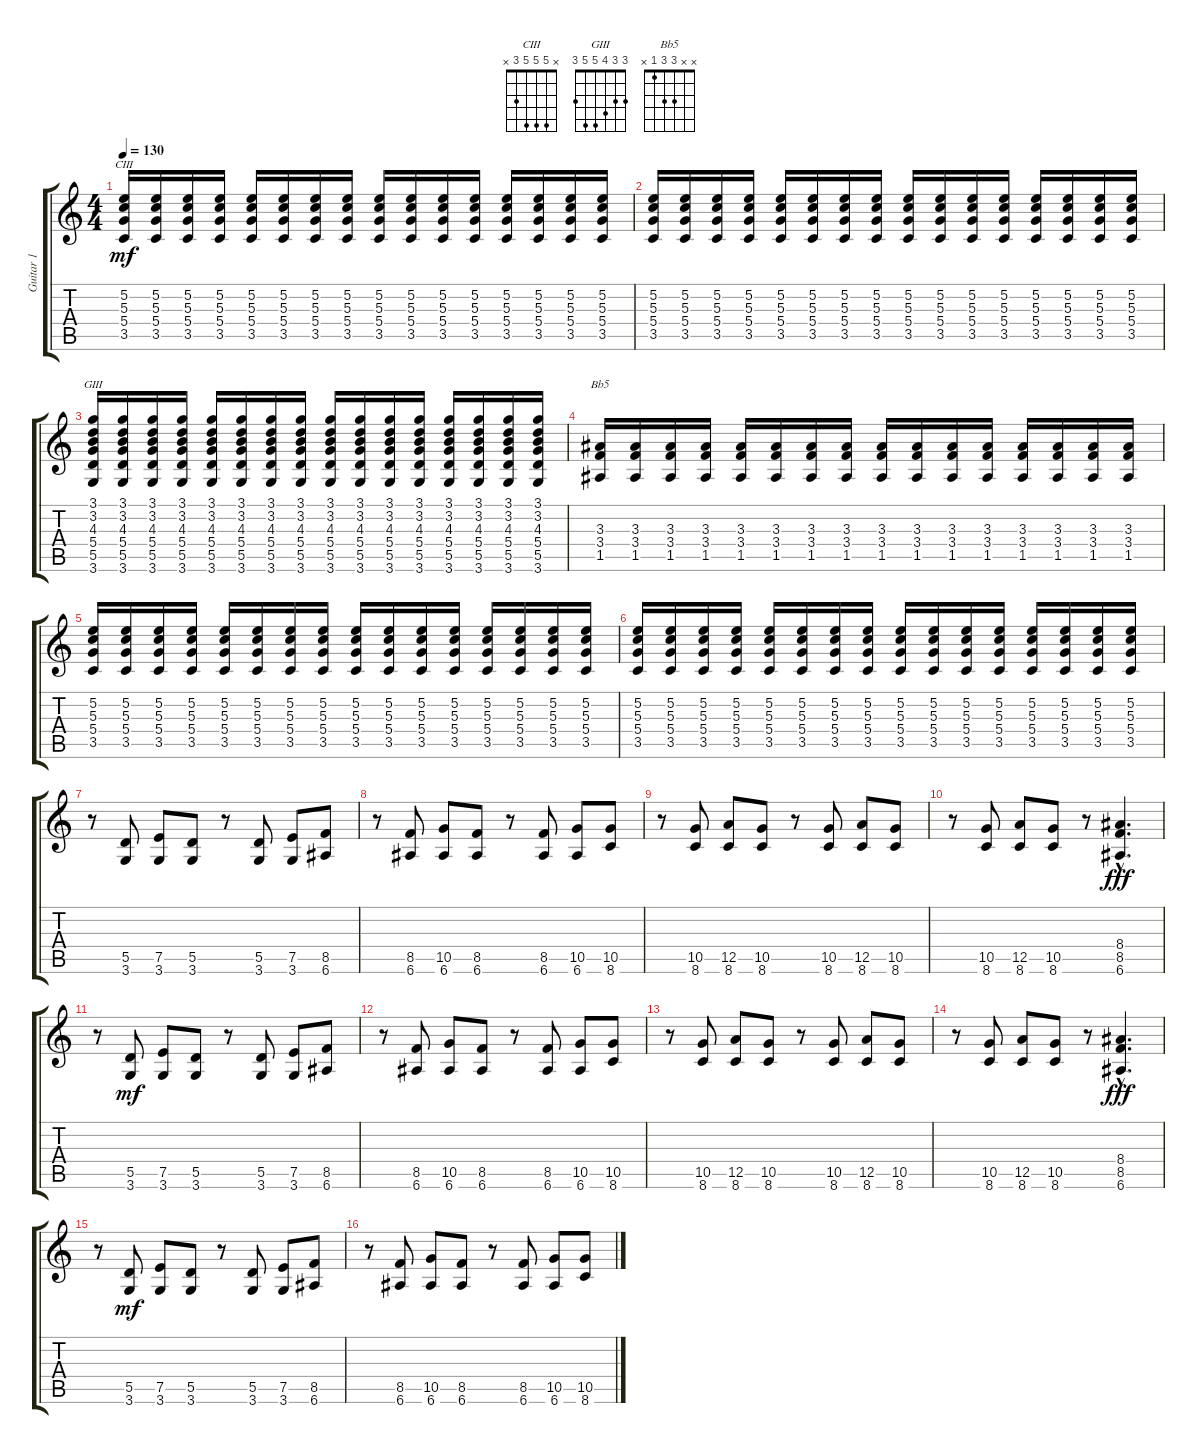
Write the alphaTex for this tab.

\track ("Guitar 1" "Guitar 1") {instrument acousticguitarnylon}
\staff {score tabs}
\tuning (E4 B3 G3 D3 A2 E2) {hide}
\chord ("CIII" x 5 5 5 3 x)
\chord ("GIII" 3 3 4 5 5 3)
\chord ("Bb5" x x 3 3 1 x)
\ts (4 4)
\tempo 130
\clef g2
\ks c
(5.2 5.3 5.4 3.5).16{ch "CIII" dy mf} (5.2 5.3 5.4 3.5).16 (5.2 5.3 5.4 3.5).16 (5.2 5.3 5.4 3.5).16 (5.2 5.3 5.4 3.5).16 (5.2 5.3 5.4 3.5).16 (5.2 5.3 5.4 3.5).16 (5.2 5.3 5.4 3.5).16 (5.2 5.3 5.4 3.5).16 (5.2 5.3 5.4 3.5).16 (5.2 5.3 5.4 3.5).16 (5.2 5.3 5.4 3.5).16 (5.2 5.3 5.4 3.5).16 (5.2 5.3 5.4 3.5).16 (5.2 5.3 5.4 3.5).16 (5.2 5.3 5.4 3.5).16 |
(5.2 5.3 5.4 3.5).16 (5.2 5.3 5.4 3.5).16 (5.2 5.3 5.4 3.5).16 (5.2 5.3 5.4 3.5).16 (5.2 5.3 5.4 3.5).16 (5.2 5.3 5.4 3.5).16 (5.2 5.3 5.4 3.5).16 (5.2 5.3 5.4 3.5).16 (5.2 5.3 5.4 3.5).16 (5.2 5.3 5.4 3.5).16 (5.2 5.3 5.4 3.5).16 (5.2 5.3 5.4 3.5).16 (5.2 5.3 5.4 3.5).16 (5.2 5.3 5.4 3.5).16 (5.2 5.3 5.4 3.5).16 (5.2 5.3 5.4 3.5).16 |
(3.1 3.2 4.3 5.4 5.5 3.6).16{ch "GIII"} (3.1 3.2 4.3 5.4 5.5 3.6).16 (3.1 3.2 4.3 5.4 5.5 3.6).16 (3.1 3.2 4.3 5.4 5.5 3.6).16 (3.1 3.2 4.3 5.4 5.5 3.6).16 (3.1 3.2 4.3 5.4 5.5 3.6).16 (3.1 3.2 4.3 5.4 5.5 3.6).16 (3.1 3.2 4.3 5.4 5.5 3.6).16 (3.1 3.2 4.3 5.4 5.5 3.6).16 (3.1 3.2 4.3 5.4 5.5 3.6).16 (3.1 3.2 4.3 5.4 5.5 3.6).16 (3.1 3.2 4.3 5.4 5.5 3.6).16 (3.1 3.2 4.3 5.4 5.5 3.6).16 (3.1 3.2 4.3 5.4 5.5 3.6).16 (3.1 3.2 4.3 5.4 5.5 3.6).16 (3.1 3.2 4.3 5.4 5.5 3.6).16 |
(3.3 3.4 1.5).16{ch "Bb5"} (3.3 3.4 1.5).16 (3.3 3.4 1.5).16 (3.3 3.4 1.5).16 (3.3 3.4 1.5).16 (3.3 3.4 1.5).16 (3.3 3.4 1.5).16 (3.3 3.4 1.5).16 (3.3 3.4 1.5).16 (3.3 3.4 1.5).16 (3.3 3.4 1.5).16 (3.3 3.4 1.5).16 (3.3 3.4 1.5).16 (3.3 3.4 1.5).16 (3.3 3.4 1.5).16 (3.3 3.4 1.5).16 |
(5.2 5.3 5.4 3.5).16 (5.2 5.3 5.4 3.5).16 (5.2 5.3 5.4 3.5).16 (5.2 5.3 5.4 3.5).16 (5.2 5.3 5.4 3.5).16 (5.2 5.3 5.4 3.5).16 (5.2 5.3 5.4 3.5).16 (5.2 5.3 5.4 3.5).16 (5.2 5.3 5.4 3.5).16 (5.2 5.3 5.4 3.5).16 (5.2 5.3 5.4 3.5).16 (5.2 5.3 5.4 3.5).16 (5.2 5.3 5.4 3.5).16 (5.2 5.3 5.4 3.5).16 (5.2 5.3 5.4 3.5).16 (5.2 5.3 5.4 3.5).16 |
(5.2 5.3 5.4 3.5).16 (5.2 5.3 5.4 3.5).16 (5.2 5.3 5.4 3.5).16 (5.2 5.3 5.4 3.5).16 (5.2 5.3 5.4 3.5).16 (5.2 5.3 5.4 3.5).16 (5.2 5.3 5.4 3.5).16 (5.2 5.3 5.4 3.5).16 (5.2 5.3 5.4 3.5).16 (5.2 5.3 5.4 3.5).16 (5.2 5.3 5.4 3.5).16 (5.2 5.3 5.4 3.5).16 (5.2 5.3 5.4 3.5).16 (5.2 5.3 5.4 3.5).16 (5.2 5.3 5.4 3.5).16 (5.2 5.3 5.4 3.5).16 |
r.8 (5.5 3.6).8 (7.5 3.6).8 (5.5 3.6).8 r.8 (5.5 3.6).8 (7.5 3.6).8 (8.5 6.6).8 |
r.8 (8.5 6.6).8 (10.5 6.6).8 (8.5 6.6).8 r.8 (8.5 6.6).8 (10.5 6.6).8 (10.5 8.6).8 |
r.8 (10.5 8.6).8 (12.5 8.6).8 (10.5 8.6).8 r.8 (10.5 8.6).8 (12.5 8.6).8 (10.5 8.6).8 |
r.8 (10.5 8.6).8 (12.5 8.6).8 (10.5 8.6).8 r.8 (8.4{hac} 8.5{hac} 6.6{hac}).4{d dy fff} |
r.8 (5.5 3.6).8{dy mf} (7.5 3.6).8 (5.5 3.6).8 r.8 (5.5 3.6).8 (7.5 3.6).8 (8.5 6.6).8 |
r.8 (8.5 6.6).8 (10.5 6.6).8 (8.5 6.6).8 r.8 (8.5 6.6).8 (10.5 6.6).8 (10.5 8.6).8 |
r.8 (10.5 8.6).8 (12.5 8.6).8 (10.5 8.6).8 r.8 (10.5 8.6).8 (12.5 8.6).8 (10.5 8.6).8 |
r.8 (10.5 8.6).8 (12.5 8.6).8 (10.5 8.6).8 r.8 (8.4{hac} 8.5{hac} 6.6{hac}).4{d dy fff} |
r.8 (5.5 3.6).8{dy mf} (7.5 3.6).8 (5.5 3.6).8 r.8 (5.5 3.6).8 (7.5 3.6).8 (8.5 6.6).8 |
r.8 (8.5 6.6).8 (10.5 6.6).8 (8.5 6.6).8 r.8 (8.5 6.6).8 (10.5 6.6).8 (10.5 8.6).8
